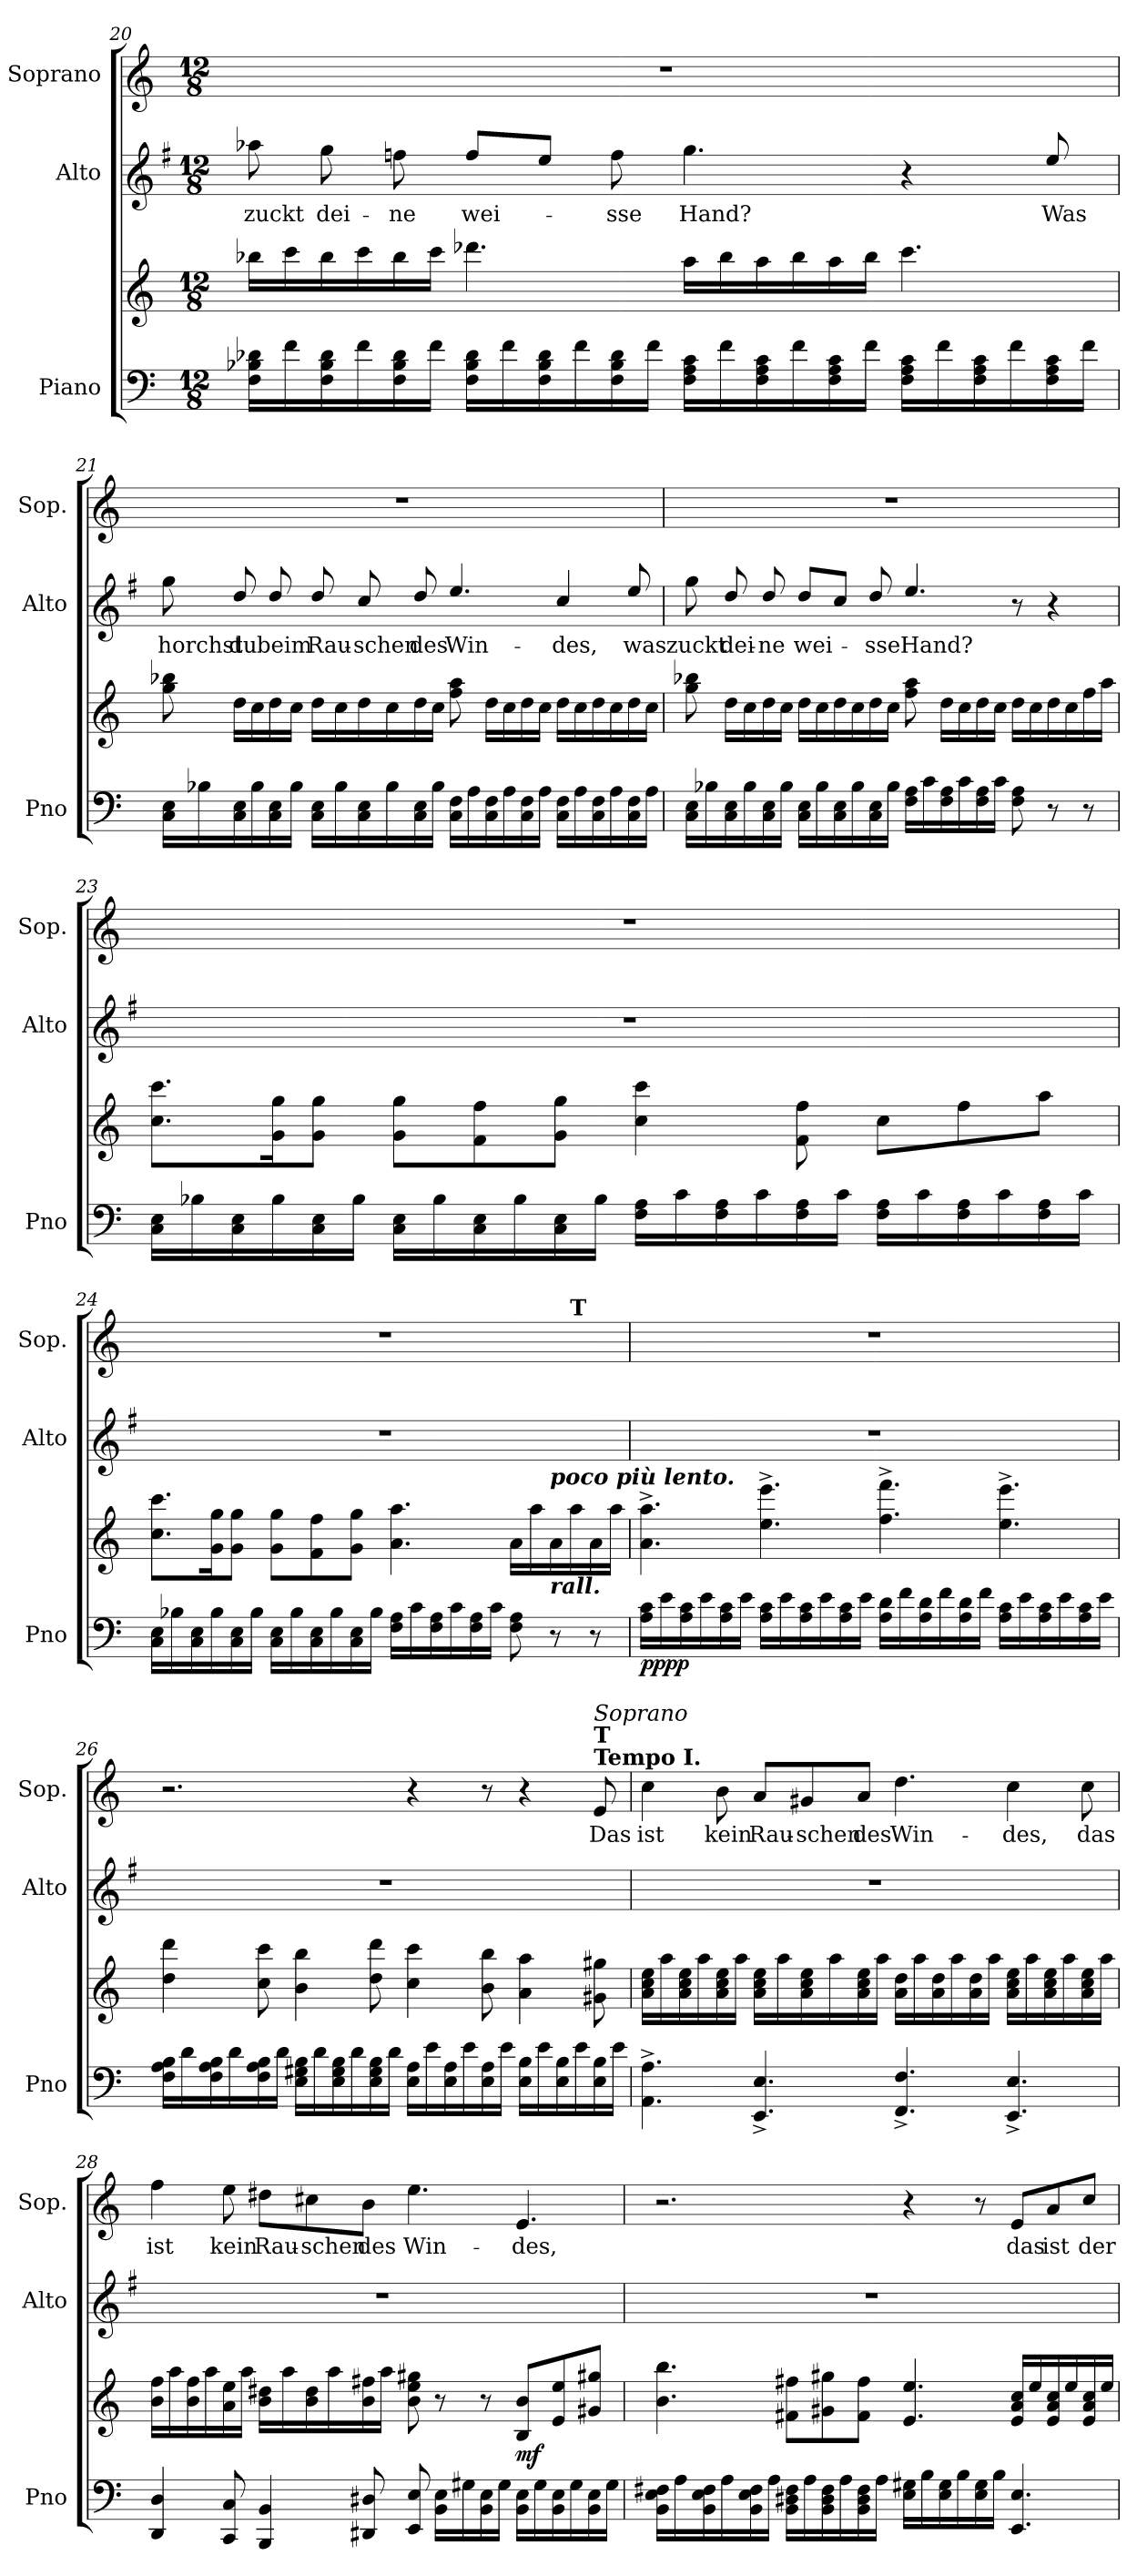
**kern	**kern	**dynam	**kern	**text	**kern	**text
*part3	*part3	*part3	*part2	*part2	*part1	*part1
*staff4	*staff3	*staff3/4	*staff2	*staff2	*staff1	*staff1
*I"Piano	*	*	*I"Alto	*	*I"Soprano	*
*I'Pno	*	*	*I'Alto	*	*I'Sop.	*
!!LO:LB:g=z
*clefF4	*clefG2	*	*clefG2	*	*clefG2	*
*	*	*	*ITrd4c7	*	*	*
*k[]	*k[]	*	*k[]	*	*k[]	*
*M12/8	*M12/8	*	*M12/8	*	*M12/8	*
=20	=20	=20	=20	=20	=20	=20
!	!	!	!	!LO:LY:b	!	!
16F\ 16B-X\ 16d-X\LL	16bb-X\LL	.	8dd-X\	zuckt	1.r	.
16f\	16ccc\	.	.	.	.	.
!	!	!	!	!LO:LY:b	!	!
16F\ 16B-\ 16d-\	16bb-\	.	8cc\	dei-	.	.
16f\	16ccc\	.	.	.	.	.
!	!	!	!	!LO:LY:b	!	!
16F\ 16B-\ 16d-\	16bb-\	.	8b-X\	-ne	.	.
16f\JJ	16ccc\JJ	.	.	.	.	.
!	!	!	!	!LO:LY:b	!	!
16F\ 16B-\ 16d-\LL	4.ddd-X\	.	8b-/L	wei-	.	.
16f\	.	.	.	.	.	.
16F\ 16B-\ 16d-\	.	.	8a/J	.	.	.
16f\	.	.	.	.	.	.
!	!	!	!	!LO:LY:b	!	!
16F\ 16B-\ 16d-\	.	.	8b-\	-sse	.	.
16f\JJ	.	.	.	.	.	.
!	!	!	!	!LO:LY:b	!	!
16F\ 16A\ 16c\LL	16aa\LL	.	4.cc\	Hand?	.	.
16f\	16bb-\	.	.	.	.	.
16F\ 16A\ 16c\	16aa\	.	.	.	.	.
16f\	16bb-\	.	.	.	.	.
16F\ 16A\ 16c\	16aa\	.	.	.	.	.
16f\JJ	16bb-\JJ	.	.	.	.	.
16F\ 16A\ 16c\LL	4.ccc\	.	4r	.	.	.
16f\	.	.	.	.	.	.
16F\ 16A\ 16c\	.	.	.	.	.	.
16f\	.	.	.	.	.	.
!	!	!	!	!LO:LY:b	!	!
16F\ 16A\ 16c\	.	.	8a/	Was	.	.
16f\JJ	.	.	.	.	.	.
=21	=21	=21	=21	=21	=21	=21
!	!	!	!	!LO:LY:b	!	!
16C\ 16E\LL	8gg\ 8bb-X\	.	8cc\	horchst	1.r	.
16B-X\	.	.	.	.	.	.
!	!	!	!	!LO:LY:b	!	!
16C\ 16E\	16dd\LL	.	8g/	du	.	.
16B-\	16cc\	.	.	.	.	.
!	!	!	!	!LO:LY:b	!	!
16C\ 16E\	16dd\	.	8g/	beim	.	.
16B-\JJ	16cc\JJ	.	.	.	.	.
!	!	!	!	!LO:LY:b	!	!
16C\ 16E\LL	16dd\LL	.	8g/	Rau-	.	.
16B-\	16cc\	.	.	.	.	.
!	!	!	!	!LO:LY:b	!	!
16C\ 16E\	16dd\	.	8f/	-schen	.	.
16B-\	16cc\	.	.	.	.	.
!	!	!	!	!LO:LY:b	!	!
16C\ 16E\	16dd\	.	8g/	des	.	.
16B-\JJ	16cc\JJ	.	.	.	.	.
!	!	!	!	!LO:LY:b	!	!
16C\ 16F\LL	8ff\ 8aa\	.	4.a/	Win-	.	.
16A\	.	.	.	.	.	.
16C\ 16F\	16dd\LL	.	.	.	.	.
16A\	16cc\	.	.	.	.	.
16C\ 16F\	16dd\	.	.	.	.	.
16A\JJ	16cc\JJ	.	.	.	.	.
!	!	!	!	!LO:LY:b	!	!
16C\ 16F\LL	16dd\LL	.	4f/	-des,	.	.
16A\	16cc\	.	.	.	.	.
16C\ 16F\	16dd\	.	.	.	.	.
16A\	16cc\	.	.	.	.	.
!	!	!	!	!LO:LY:b	!	!
16C\ 16F\	16dd\	.	8a/	was	.	.
16A\JJ	16cc\JJ	.	.	.	.	.
!!LO:LB:g=z
=22	=22	=22	=22	=22	=22	=22
!	!	!	!	!LO:LY:b	!	!
16C\ 16E\LL	8gg\ 8bb-X\	.	8cc\	zuckt	1.r	.
16B-X\	.	.	.	.	.	.
!	!	!	!	!LO:LY:b	!	!
16C\ 16E\	16dd\LL	.	8g/	dei-	.	.
16B-\	16cc\	.	.	.	.	.
!	!	!	!	!LO:LY:b	!	!
16C\ 16E\	16dd\	.	8g/	-ne	.	.
16B-\JJ	16cc\JJ	.	.	.	.	.
!	!	!	!	!LO:LY:b	!	!
16C\ 16E\LL	16dd\LL	.	8g/L	wei-	.	.
16B-\	16cc\	.	.	.	.	.
16C\ 16E\	16dd\	.	8f/J	.	.	.
16B-\	16cc\	.	.	.	.	.
!	!	!	!	!LO:LY:b	!	!
16C\ 16E\	16dd\	.	8g/	-sse	.	.
16B-\JJ	16cc\JJ	.	.	.	.	.
!	!	!	!	!LO:LY:b	!	!
16F\ 16A\LL	8ff\ 8aa\	.	4.a/	Hand?	.	.
16c\	.	.	.	.	.	.
16F\ 16A\	16dd\LL	.	.	.	.	.
16c\	16cc\	.	.	.	.	.
16F\ 16A\	16dd\	.	.	.	.	.
16c\JJ	16cc\JJ	.	.	.	.	.
8F\ 8A\	16dd\LL	.	8r	.	.	.
.	16cc\	.	.	.	.	.
8r	16dd\	.	4r	.	.	.
.	16cc\	.	.	.	.	.
8r	16ff\	.	.	.	.	.
.	16aa\JJ	.	.	.	.	.
=23	=23	=23	=23	=23	=23	=23
16C\ 16E\LL	8.cc\ 8.ccc\L	.	1.r	.	1.r	.
16B-X\	.	.	.	.	.	.
16C\ 16E\	.	.	.	.	.	.
16B-\	16g\ 16gg\K	.	.	.	.	.
16C\ 16E\	8g\ 8gg\J	.	.	.	.	.
16B-\JJ	.	.	.	.	.	.
16C\ 16E\LL	8g\ 8gg\L	.	.	.	.	.
16B-\	.	.	.	.	.	.
16C\ 16E\	8f\ 8ff\	.	.	.	.	.
16B-\	.	.	.	.	.	.
16C\ 16E\	8g\ 8gg\J	.	.	.	.	.
16B-\JJ	.	.	.	.	.	.
16F\ 16A\LL	4cc\ 4ccc\	.	.	.	.	.
16c\	.	.	.	.	.	.
16F\ 16A\	.	.	.	.	.	.
16c\	.	.	.	.	.	.
16F\ 16A\	8f\ 8ff\	.	.	.	.	.
16c\JJ	.	.	.	.	.	.
16F\ 16A\LL	8cc\L	.	.	.	.	.
16c\	.	.	.	.	.	.
16F\ 16A\	8ff\	.	.	.	.	.
16c\	.	.	.	.	.	.
16F\ 16A\	8aa\J	.	.	.	.	.
16c\JJ	.	.	.	.	.	.
!!LO:PB:g=z
=24	=24	=24	=24	=24	=24	=24
!	!	!	!	!	!LO:TX:a:t=.	!
*	*	*	*	*	*^	*
16C\ 16E\LL	8.cc\ 8.ccc\L	.	1.r	.	1.r	1ryy	.
16B-X\	.	.	.	.	.	.	.
16C\ 16E\	.	.	.	.	.	.	.
16B-\	16g\ 16gg\K	.	.	.	.	.	.
16C\ 16E\	8g\ 8gg\J	.	.	.	.	.	.
16B-\JJ	.	.	.	.	.	.	.
16C\ 16E\LL	8g\ 8gg\L	.	.	.	.	.	.
16B-\	.	.	.	.	.	.	.
16C\ 16E\	8f\ 8ff\	.	.	.	.	.	.
16B-\	.	.	.	.	.	.	.
16C\ 16E\	8g\ 8gg\J	.	.	.	.	.	.
16B-\JJ	.	.	.	.	.	.	.
16F\ 16A\LL	4.a\ 4.aa\	.	.	.	.	.	.
16c\	.	.	.	.	.	.	.
16F\ 16A\	.	.	.	.	.	.	.
16c\	.	.	.	.	.	.	.
16F\ 16A\	.	.	.	.	.	4ryy	.
16c\JJ	.	.	.	.	.	.	.
8F\ 8A\	16a\LL	.	.	.	.	.	.
.	16aa\	.	.	.	.	.	.
!	!LO:TX:a:Bi:t=poco più lento.	!	!	!	!	!	!
!	!LO:TX:b:Bi:t=rall.	!	!	!	!	!	!
8r	16a\	.	.	.	.	16ryy	.
!	!	!	!	!	!	!LO:TX:a:B:t=T	!
.	16aa\	.	.	.	.	8.ryy	.
8r	16a\	.	.	.	.	.	.
.	16aa\JJ	.	.	.	.	.	.
=25	=25	=25	=25	=25	=25	=25	=25
!	!	!LO:DY:b=2	!	!	!	!	!
!	!	!LO:DY:n=1:b	!	!	!	!	!
*	*	*	*	*	*v	*v	*
16A\ 16c\LL	4.a\^ 4.aa\^	pp pp	1.r	.	1.r	.
16e\	.	.	.	.	.	.
16A\ 16c\	.	.	.	.	.	.
16e\	.	.	.	.	.	.
16A\ 16c\	.	.	.	.	.	.
16e\JJ	.	.	.	.	.	.
16A\ 16c\LL	4.ee\^ 4.eee\^	.	.	.	.	.
16e\	.	.	.	.	.	.
16A\ 16c\	.	.	.	.	.	.
16e\	.	.	.	.	.	.
16A\ 16c\	.	.	.	.	.	.
16e\JJ	.	.	.	.	.	.
16A\ 16d\LL	4.ff\^ 4.fff\^	.	.	.	.	.
16f\	.	.	.	.	.	.
16A\ 16d\	.	.	.	.	.	.
16f\	.	.	.	.	.	.
16A\ 16d\	.	.	.	.	.	.
16f\JJ	.	.	.	.	.	.
16A\ 16c\LL	4.ee\^ 4.eee\^	.	.	.	.	.
16e\	.	.	.	.	.	.
16A\ 16c\	.	.	.	.	.	.
16e\	.	.	.	.	.	.
16A\ 16c\	.	.	.	.	.	.
16e\JJ	.	.	.	.	.	.
!!LO:LB:g=z
=26	=26	=26	=26	=26	=26	=26
16F\ 16A\ 16B\LL	4dd\ 4ddd\	.	1.r	.	2.r	.
16d\	.	.	.	.	.	.
16F\ 16A\ 16B\	.	.	.	.	.	.
16d\	.	.	.	.	.	.
16F\ 16A\ 16B\	8cc\ 8ccc\	.	.	.	.	.
16d\JJ	.	.	.	.	.	.
16E\ 16G#X\ 16B\LL	4b\ 4bb\	.	.	.	.	.
16d\	.	.	.	.	.	.
16E\ 16G#\ 16B\	.	.	.	.	.	.
16d\	.	.	.	.	.	.
16E\ 16G#\ 16B\	8dd\ 8ddd\	.	.	.	.	.
16d\JJ	.	.	.	.	.	.
16E\ 16A\LL	4cc\ 4ccc\	.	.	.	4r	.
16e\	.	.	.	.	.	.
16E\ 16A\	.	.	.	.	.	.
16e\	.	.	.	.	.	.
16E\ 16A\	8b\ 8bb\	.	.	.	8r	.
16e\JJ	.	.	.	.	.	.
16E\ 16B\LL	4a\ 4aa\	.	.	.	4r	.
16e\	.	.	.	.	.	.
16E\ 16B\	.	.	.	.	.	.
16e\	.	.	.	.	.	.
!	!	!	!	!	!LO:TX:a:B:t=Tempo I.	!
!	!	!	!	!	!LO:TX:a:B:t=T	!
!	!	!	!	!	!LO:TX:a:i:t=Soprano	!
!	!	!	!	!	!	!LO:LY:b
16E\ 16B\	8g#X\ 8gg#X\	.	.	.	8e/	Das
16e\JJ	.	.	.	.	.	.
=27	=27	=27	=27	=27	=27	=27
!	!	!	!	!	!	!LO:LY:b
4.AA\^ 4.A\^	16a\ 16cc\ 16ee\LL	.	1.r	.	4cc\	ist
.	16aa\	.	.	.	.	.
.	16a\ 16cc\ 16ee\	.	.	.	.	.
.	16aa\	.	.	.	.	.
!	!	!	!	!	!	!LO:LY:b
.	16a\ 16cc\ 16ee\	.	.	.	8b\	kein
.	16aa\JJ	.	.	.	.	.
!	!	!	!	!	!	!LO:LY:b
4.EE/^ 4.E/^	16a\ 16cc\ 16ee\LL	.	.	.	8a/L	Rau-
.	16aa\	.	.	.	.	.
!	!	!	!	!	!	!LO:LY:b
.	16a\ 16cc\ 16ee\	.	.	.	8g#X/	-schen
.	16aa\	.	.	.	.	.
!	!	!	!	!	!	!LO:LY:b
.	16a\ 16cc\ 16ee\	.	.	.	8a/J	des
.	16aa\JJ	.	.	.	.	.
!	!	!	!	!	!	!LO:LY:b
4.FF/^ 4.F/^	16a\ 16dd\LL	.	.	.	4.dd\	Win-
.	16aa\	.	.	.	.	.
.	16a\ 16dd\	.	.	.	.	.
.	16aa\	.	.	.	.	.
.	16a\ 16dd\	.	.	.	.	.
.	16aa\JJ	.	.	.	.	.
!	!	!	!	!	!	!LO:LY:b
4.EE/^ 4.E/^	16a\ 16cc\ 16ee\LL	.	.	.	4cc\	-des,
.	16aa\	.	.	.	.	.
.	16a\ 16cc\ 16ee\	.	.	.	.	.
.	16aa\	.	.	.	.	.
!	!	!	!	!	!	!LO:LY:b
.	16a\ 16cc\ 16ee\	.	.	.	8cc\	das
.	16aa\JJ	.	.	.	.	.
!!LO:LB:g=z
=28	=28	=28	=28	=28	=28	=28
!	!	!	!	!	!	!LO:LY:b
4DD/ 4D/	16b\ 16ff\LL	.	1.r	.	4ff\	ist
.	16aa\	.	.	.	.	.
.	16b\ 16ff\	.	.	.	.	.
.	16aa\	.	.	.	.	.
!	!	!	!	!	!	!LO:LY:b
8CC/ 8C/	16a\ 16ee\	.	.	.	8ee\	kein
.	16aa\JJ	.	.	.	.	.
!	!	!	!	!	!	!LO:LY:b
4BBB/ 4BB/	16b\ 16dd#X\LL	.	.	.	8dd#X\L	Rau-
.	16aa\	.	.	.	.	.
!	!	!	!	!	!	!LO:LY:b
.	16b\ 16dd#\	.	.	.	8cc#X\	-schen
.	16aa\	.	.	.	.	.
!	!	!	!	!	!	!LO:LY:b
8DD#X/ 8D#X/	16b\ 16ff#X\	.	.	.	8b\J	des
.	16aa\JJ	.	.	.	.	.
!	!	!	!	!	!	!LO:LY:b
8EE/ 8E/	8b\ 8ee\ 8gg#X\	.	.	.	4.ee\	Win-
16BB\ 16E\LL	8r	.	.	.	.	.
16G#X\	.	.	.	.	.	.
16BB\ 16E\	8r	.	.	.	.	.
16G#\JJ	.	.	.	.	.	.
!	!	!LO:DY:b	!	!	!	!LO:LY:b
16BB\ 16E\LL	8B/ 8b/L	mf	.	.	4.e/	-des,
16G#\	.	.	.	.	.	.
16BB\ 16E\	8e/ 8ee/	.	.	.	.	.
16G#\	.	.	.	.	.	.
16BB\ 16E\	8g#X/ 8gg#X/J	.	.	.	.	.
16G#\JJ	.	.	.	.	.	.
=29	=29	=29	=29	=29	=29	=29
16BB\ 16E\ 16F#X\LL	4.b\ 4.bb\	.	1.r	.	2.r	.
16A\	.	.	.	.	.	.
16BB\ 16E\ 16F#\	.	.	.	.	.	.
16A\	.	.	.	.	.	.
16BB\ 16E\ 16F#\	.	.	.	.	.	.
16A\JJ	.	.	.	.	.	.
16BB\ 16D#X\ 16F#\LL	8f#X\ 8ff#X\L	.	.	.	.	.
16A\	.	.	.	.	.	.
16BB\ 16D#\ 16F#\	8g#X\ 8gg#X\	.	.	.	.	.
16A\	.	.	.	.	.	.
16BB\ 16D#\ 16F#\	8f#\ 8ff#\J	.	.	.	.	.
16A\JJ	.	.	.	.	.	.
16E\ 16G#X\LL	4.e/ 4.ee/	.	.	.	4r	.
16B\	.	.	.	.	.	.
16E\ 16G#\	.	.	.	.	.	.
16B\	.	.	.	.	.	.
16E\ 16G#\	.	.	.	.	8r	.
16B\JJ	.	.	.	.	.	.
!	!	!	!	!	!	!LO:LY:b
4.EE/ 4.E/	16e/ 16a/ 16cc/LL	.	.	.	8e/L	das
.	16ee/	.	.	.	.	.
!	!	!	!	!	!	!LO:LY:b
.	16e/ 16a/ 16cc/	.	.	.	8a/	ist
.	16ee/	.	.	.	.	.
!	!	!	!	!	!	!LO:LY:b
.	16e/ 16a/ 16cc/	.	.	.	8cc/J	der
.	16ee/JJ	.	.	.	.	.
=	=	=	=	=	=	=
*-	*-	*-	*-	*-	*-	*-
